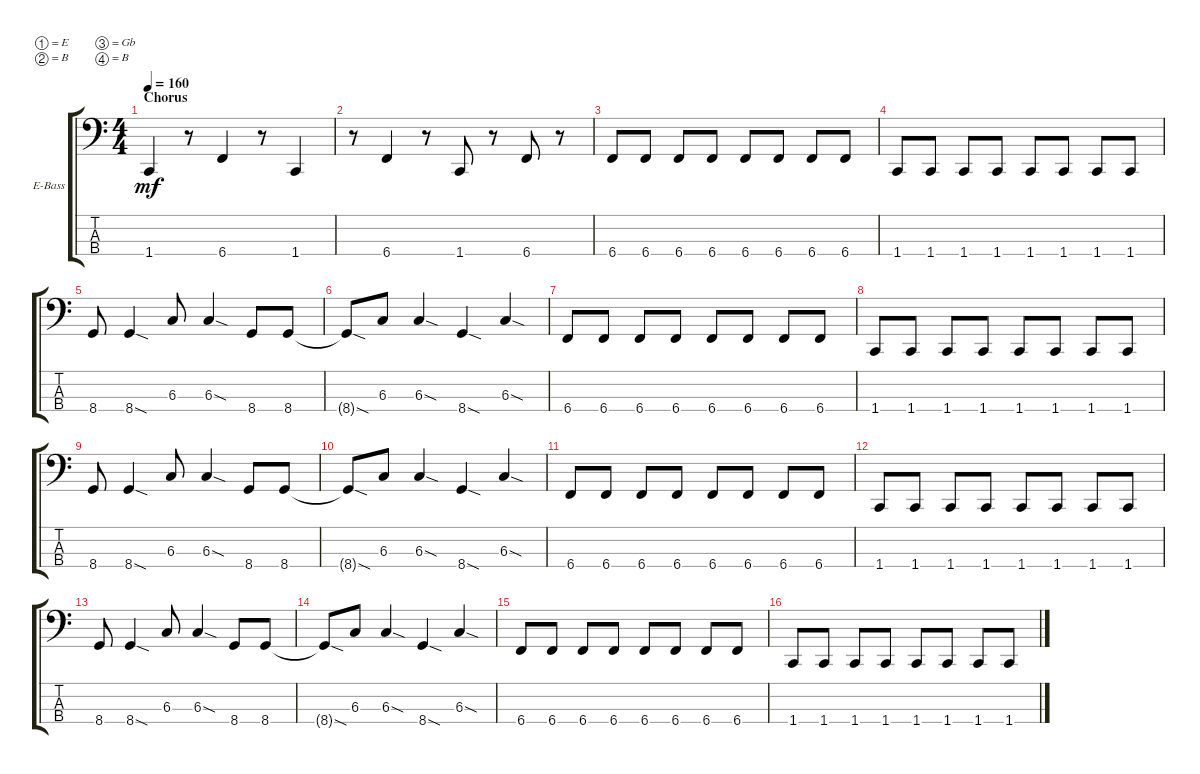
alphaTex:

\defaultSystemsLayout 4
\bracketExtendMode groupsimilarinstruments
\firstSystemTrackNameOrientation horizontal
\otherSystemsTrackNameOrientation horizontal
\track ("Electric Bass" "E-Bass") {instrument electricbassfinger}
\staff {score tabs}
\tuning (E2 B1 Gb1 B0)
\ts (4 4)
\section ("" "Chorus")
\tempo 160
\clef f4
\ks c
1.4.4{dy mf} r.8 6.4.4 r.8 1.4.4 |
r.8 6.4.4 r.8 1.4.8 r.8 6.4.8 r.8 |
6.4.8 6.4.8 6.4.8 6.4.8 6.4.8 6.4.8 6.4.8 6.4.8 |
1.4.8 1.4.8 1.4.8 1.4.8 1.4.8 1.4.8 1.4.8 1.4.8 |
8.4.8 8.4{sod}.4 6.3.8 6.3{sod}.4 8.4.8 8.4.8 |
8.4{sod t}.8 6.3.8 6.3{sod}.4 8.4{sod}.4 6.3{sod}.4 |
6.4.8 6.4.8 6.4.8 6.4.8 6.4.8 6.4.8 6.4.8 6.4.8 |
1.4.8 1.4.8 1.4.8 1.4.8 1.4.8 1.4.8 1.4.8 1.4.8 |
8.4.8 8.4{sod}.4 6.3.8 6.3{sod}.4 8.4.8 8.4.8 |
8.4{sod t}.8 6.3.8 6.3{sod}.4 8.4{sod}.4 6.3{sod}.4 |
6.4.8 6.4.8 6.4.8 6.4.8 6.4.8 6.4.8 6.4.8 6.4.8 |
1.4.8 1.4.8 1.4.8 1.4.8 1.4.8 1.4.8 1.4.8 1.4.8 |
8.4.8 8.4{sod}.4 6.3.8 6.3{sod}.4 8.4.8 8.4.8 |
8.4{sod t}.8 6.3.8 6.3{sod}.4 8.4{sod}.4 6.3{sod}.4 |
6.4.8 6.4.8 6.4.8 6.4.8 6.4.8 6.4.8 6.4.8 6.4.8 |
1.4.8 1.4.8 1.4.8 1.4.8 1.4.8 1.4.8 1.4.8 1.4.8
